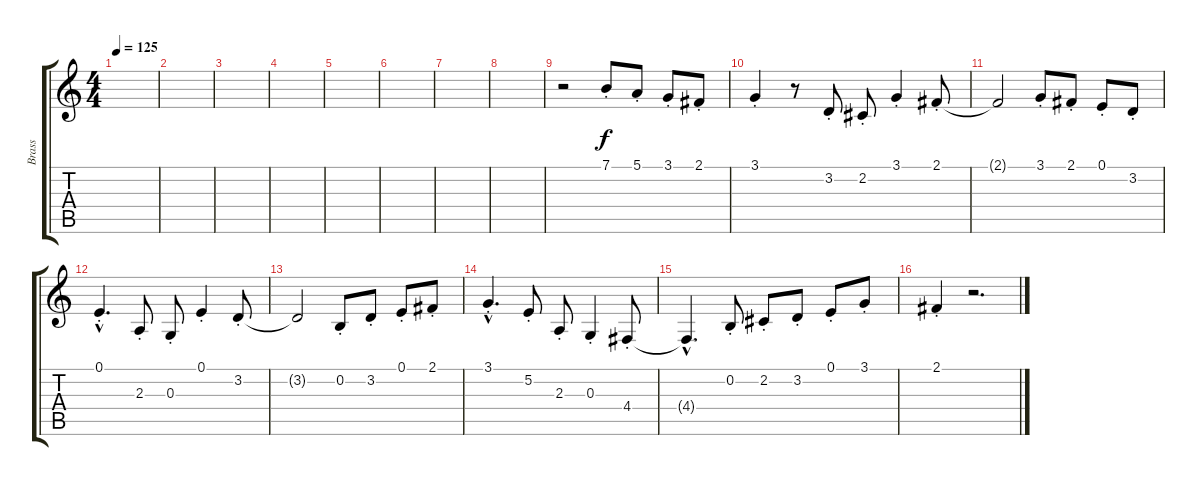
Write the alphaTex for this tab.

\track ("Brass" "Brass") {instrument trumpet}
\staff {score tabs}
\tuning (E4 B3 G3 D3 A2 E2) {hide}
\ts (4 4)
\tempo 125
\clef g2
\ks c
|
|
|
|
|
|
|
|
r.2 7.1{st}.8 5.1{st}.8 3.1{st}.8 2.1{st}.8 |
3.1{st}.4 r.8 3.2{st}.8 2.2{st}.8 3.1{st}.4 2.1{st}.8 |
2.1{t}.2 3.1{st}.8 2.1{st}.8 0.1{st}.8 3.2{st}.8 |
0.1{hac st}.4{d} 2.3{st}.8 0.3{st}.8 0.1{st}.4 3.2{st}.8 |
3.2{t}.2 0.2{st}.8 3.2{st}.8 0.1{st}.8 2.1{st}.8 |
3.1{hac st}.4{d} 5.2{st}.8 2.3{st}.8 0.3{st}.4 4.4{st}.8 |
4.4{hac t}.4{d} 0.2{st}.8 2.2{st}.8 3.2{st}.8 0.1{st}.8 3.1{st}.8 |
2.1{st}.4 r.2{d}
